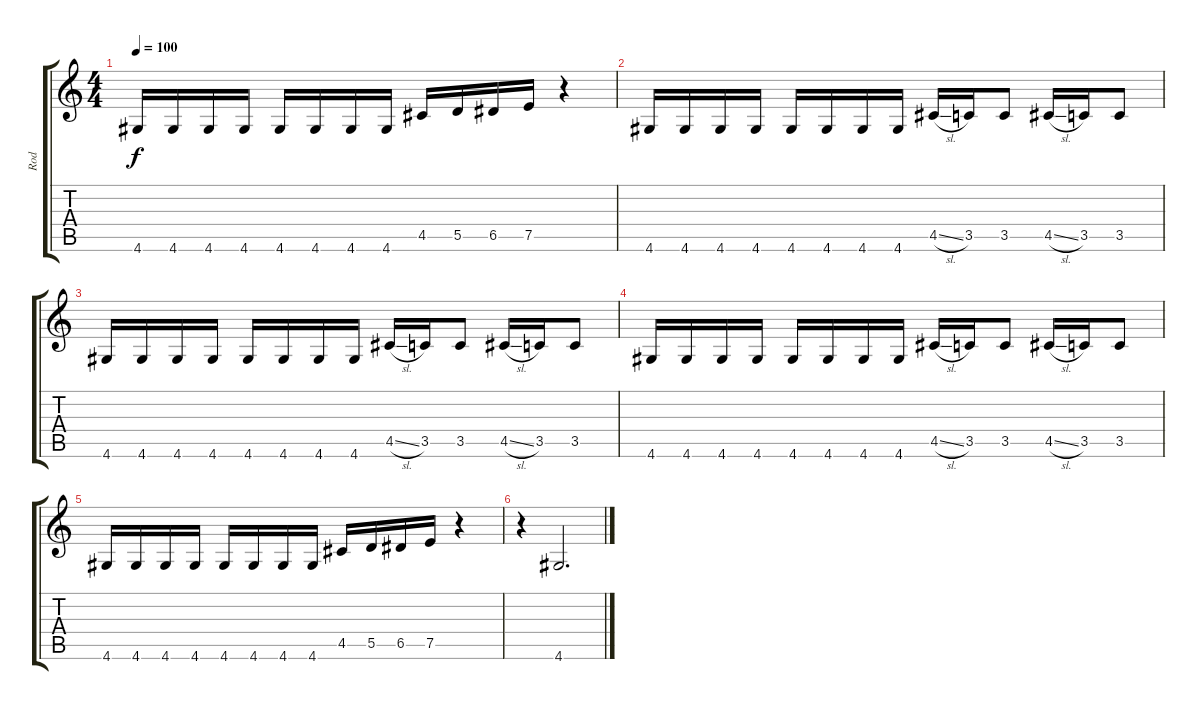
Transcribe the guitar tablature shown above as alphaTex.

\track ("Rod" "Rod") {instrument electricbasspick}
\staff {score tabs}
\tuning (E4 B3 G3 D3 A2 E2) {hide}
\ts (4 4)
\tempo 100
\clef g2
\ks c
4.6.16{dy f} 4.6.16 4.6.16 4.6.16 4.6.16 4.6.16 4.6.16 4.6.16 4.5.16 5.5.16 6.5.16 7.5.16 r.4 |
4.6.16 4.6.16 4.6.16 4.6.16 4.6.16 4.6.16 4.6.16 4.6.16 4.5{sl}.16 3.5.16 3.5.8 4.5{sl}.16 3.5.16 3.5.8 |
4.6.16 4.6.16 4.6.16 4.6.16 4.6.16 4.6.16 4.6.16 4.6.16 4.5{sl}.16 3.5.16 3.5.8 4.5{sl}.16 3.5.16 3.5.8 |
4.6.16 4.6.16 4.6.16 4.6.16 4.6.16 4.6.16 4.6.16 4.6.16 4.5{sl}.16 3.5.16 3.5.8 4.5{sl}.16 3.5.16 3.5.8 |
4.6.16 4.6.16 4.6.16 4.6.16 4.6.16 4.6.16 4.6.16 4.6.16 4.5.16 5.5.16 6.5.16 7.5.16 r.4 |
r.4 4.6.2{d}
